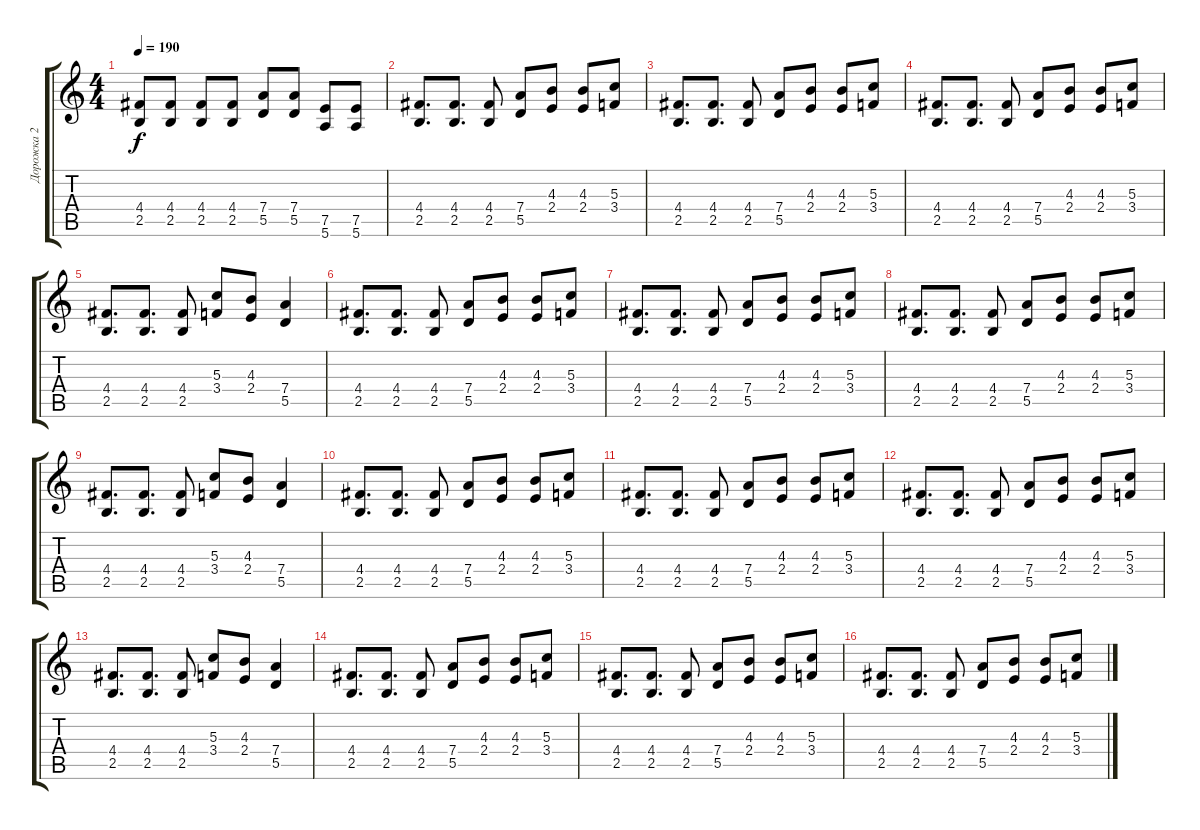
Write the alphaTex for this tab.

\track ("Дорожка 2" "Дорожка 2") {instrument overdrivenguitar}
\staff {score tabs}
\tuning (E4 B3 G3 D3 A2 E2) {hide}
\ts (4 4)
\tempo 190
\clef g2
\ks c
(4.4 2.5).8{dy f} (4.4 2.5).8 (4.4 2.5).8 (4.4 2.5).8 (7.4 5.5).8 (7.4 5.5).8 (7.5 5.6).8 (7.5 5.6).8 |
(4.4 2.5).8{d} (4.4 2.5).8{d} (4.4 2.5).8 (7.4 5.5).8 (4.3 2.4).8 (4.3 2.4).8 (5.3 3.4).8 |
(4.4 2.5).8{d} (4.4 2.5).8{d} (4.4 2.5).8 (7.4 5.5).8 (4.3 2.4).8 (4.3 2.4).8 (5.3 3.4).8 |
(4.4 2.5).8{d} (4.4 2.5).8{d} (4.4 2.5).8 (7.4 5.5).8 (4.3 2.4).8 (4.3 2.4).8 (5.3 3.4).8 |
(4.4 2.5).8{d} (4.4 2.5).8{d} (4.4 2.5).8 (5.3 3.4).8 (4.3 2.4).8 (7.4 5.5).4 |
(4.4 2.5).8{d} (4.4 2.5).8{d} (4.4 2.5).8 (7.4 5.5).8 (4.3 2.4).8 (4.3 2.4).8 (5.3 3.4).8 |
(4.4 2.5).8{d} (4.4 2.5).8{d} (4.4 2.5).8 (7.4 5.5).8 (4.3 2.4).8 (4.3 2.4).8 (5.3 3.4).8 |
(4.4 2.5).8{d} (4.4 2.5).8{d} (4.4 2.5).8 (7.4 5.5).8 (4.3 2.4).8 (4.3 2.4).8 (5.3 3.4).8 |
(4.4 2.5).8{d} (4.4 2.5).8{d} (4.4 2.5).8 (5.3 3.4).8 (4.3 2.4).8 (7.4 5.5).4 |
(4.4 2.5).8{d} (4.4 2.5).8{d} (4.4 2.5).8 (7.4 5.5).8 (4.3 2.4).8 (4.3 2.4).8 (5.3 3.4).8 |
(4.4 2.5).8{d} (4.4 2.5).8{d} (4.4 2.5).8 (7.4 5.5).8 (4.3 2.4).8 (4.3 2.4).8 (5.3 3.4).8 |
(4.4 2.5).8{d} (4.4 2.5).8{d} (4.4 2.5).8 (7.4 5.5).8 (4.3 2.4).8 (4.3 2.4).8 (5.3 3.4).8 |
(4.4 2.5).8{d} (4.4 2.5).8{d} (4.4 2.5).8 (5.3 3.4).8 (4.3 2.4).8 (7.4 5.5).4 |
(4.4 2.5).8{d} (4.4 2.5).8{d} (4.4 2.5).8 (7.4 5.5).8 (4.3 2.4).8 (4.3 2.4).8 (5.3 3.4).8 |
(4.4 2.5).8{d} (4.4 2.5).8{d} (4.4 2.5).8 (7.4 5.5).8 (4.3 2.4).8 (4.3 2.4).8 (5.3 3.4).8 |
(4.4 2.5).8{d} (4.4 2.5).8{d} (4.4 2.5).8 (7.4 5.5).8 (4.3 2.4).8 (4.3 2.4).8 (5.3 3.4).8
